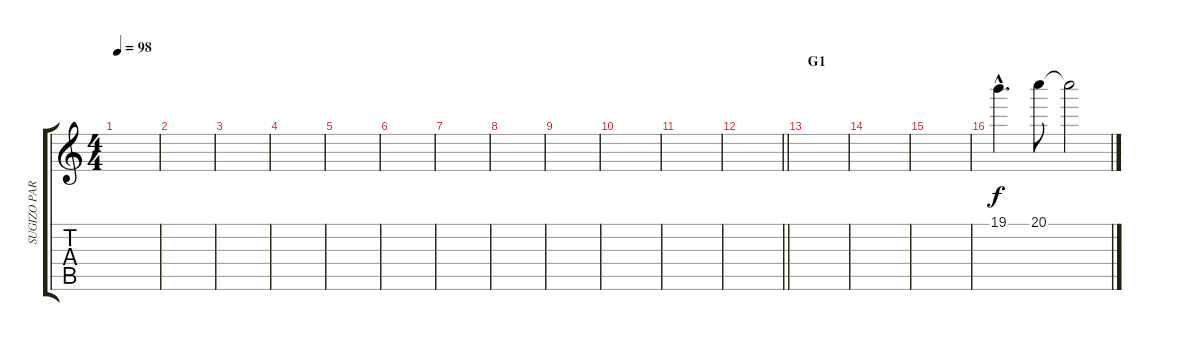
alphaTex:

\track ("SUGIZO PART 1" "SUGIZO PAR") {instrument distortionguitar}
\staff {score tabs}
\tuning (E4 B3 G3 D3 A2 E2) {hide}
\ts (4 4)
\tempo 98
\clef g2
\ks c
|
|
|
|
|
|
|
|
|
|
|
\barLineRight lightlight
|
\section ("" "G1")
|
|
|
19.1{hac}.4{d} 20.1.8 20.1{t}.2
